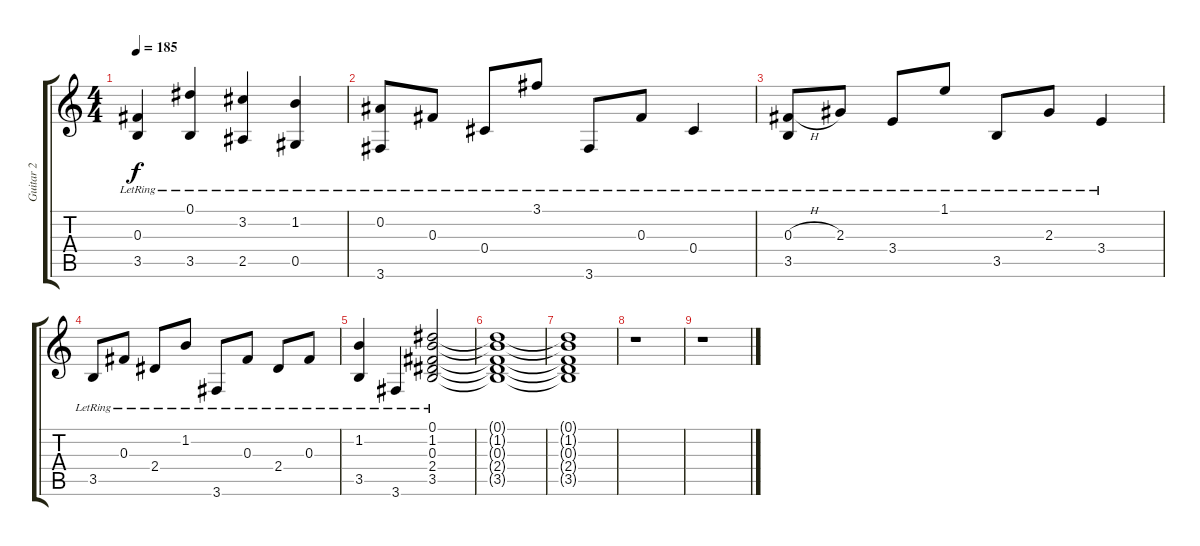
\track ("Guitar 2" "Guitar 2") {instrument acousticguitarsteel}
\staff {score tabs}
\tuning (Eb4 Bb3 Gb3 Db3 Ab2 Eb2) {hide}
\ts (4 4)
\tempo 185
\clef g2
\ks c
(0.3{t} 3.5{lr}).4{dy f} (0.1{lr} 3.5{lr}).4 (3.2{lr} 2.5{lr}).4 (1.2{lr} 0.5{lr}).4 |
(0.2{lr} 3.6{lr}).8 0.3{lr}.8 0.4{lr}.8 3.1{lr}.8 3.6{lr}.8 0.3{lr}.8 0.4{lr}.4 |
(0.3{h} 3.5{lr}).8 2.3{lr}.8 3.4{lr}.8 1.1{lr}.8 3.5{lr}.8 2.3{lr}.8 3.4{lr}.4 |
3.5{lr}.8 0.3{lr}.8 2.4{lr}.8 1.2{lr}.8 3.6{lr}.8 0.3{lr}.8 2.4{lr}.8 0.3{lr}.8 |
(1.2{lr} 3.5{lr}).4 3.6{lr}.4 (0.1{lr} 1.2{lr} 0.3{lr} 2.4{lr} 3.5{lr}).2 |
(0.1{t} 1.2{t} 0.3{t} 2.4{t} 3.5{t}).1 |
(0.1{t} 1.2{t} 0.3{t} 2.4{t} 3.5{t}).1 |
r.1 |
r.1
